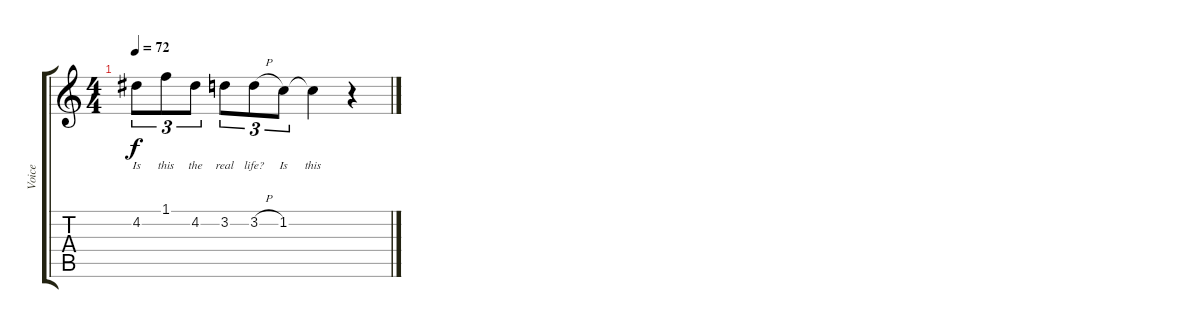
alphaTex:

\track ("Voice" "Voice") {instrument flute}
\staff {score tabs}
\tuning (E5 B4 G4 D4 A3 E3) {hide}
\ts (4 4)
\tempo 72
\clef g2
\ks c
4.2.8{tu (3 2) lyrics (0 "Is") lyrics (1 "") lyrics (2 "") lyrics (3 "") lyrics (4 "") dy f instrument flute} 1.1.8{tu (3 2) lyrics (0 "this") lyrics (1 "") lyrics (2 "") lyrics (3 "") lyrics (4 "")} 4.2.8{tu (3 2) lyrics (0 "the") lyrics (1 "") lyrics (2 "") lyrics (3 "") lyrics (4 "")} 3.2.8{tu (3 2) lyrics (0 "real") lyrics (1 "") lyrics (2 "") lyrics (3 "") lyrics (4 "")} 3.2{h}.8{tu (3 2) lyrics (0 "life?") lyrics (1 "") lyrics (2 "") lyrics (3 "") lyrics (4 "")} 1.2.8{tu (3 2) lyrics (0 "Is") lyrics (1 "") lyrics (2 "") lyrics (3 "") lyrics (4 "")} 1.2{t}.4{lyrics (0 "this") lyrics (1 "") lyrics (2 "") lyrics (3 "") lyrics (4 "")} r.4
